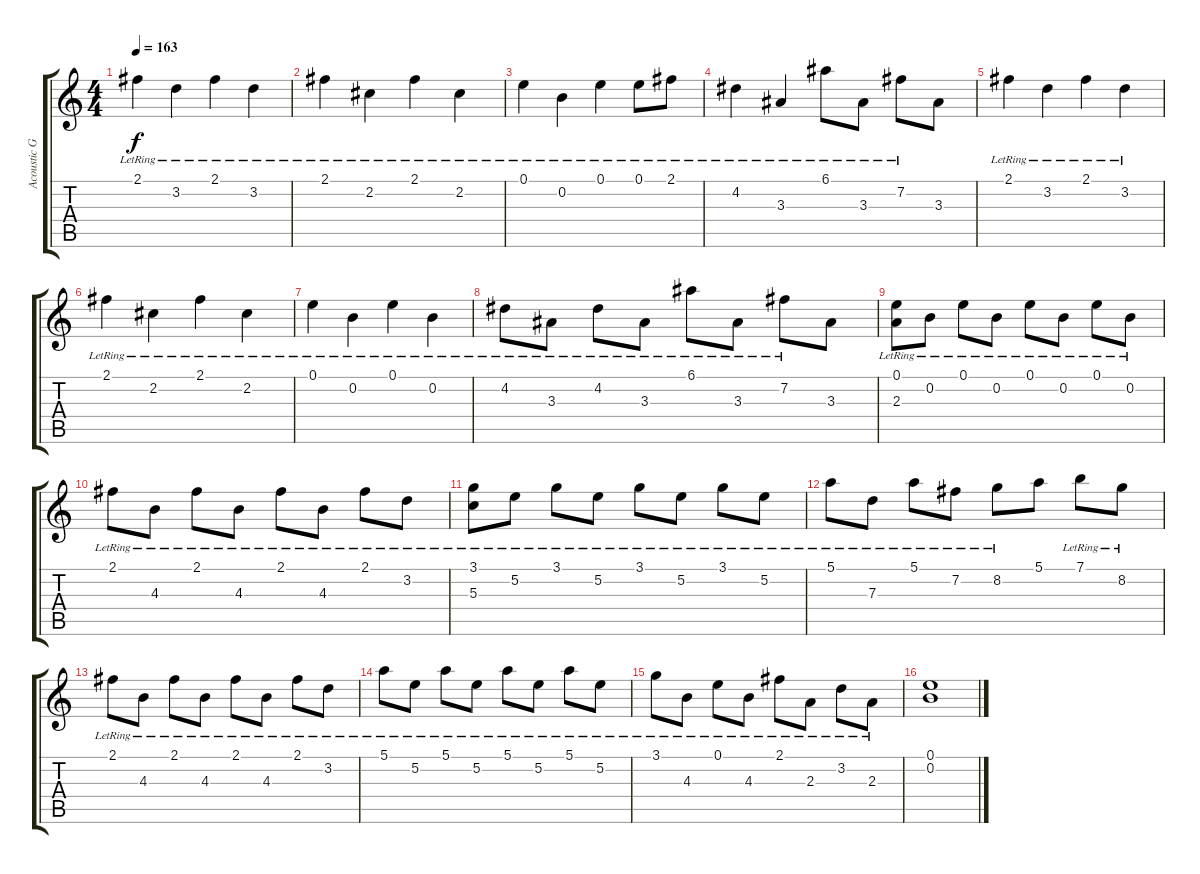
\track ("Acoustic Guitar IV" "Acoustic G") {instrument acousticguitarnylon}
\staff {score tabs}
\tuning (E4 B3 G3 D3 A2 E2) {hide}
\ts (4 4)
\tempo 163
\clef g2
\ks c
2.1{lr}.4{dy f volume 9} 3.2{lr}.4 2.1{lr}.4 3.2{lr}.4 |
2.1{lr}.4 2.2{lr}.4 2.1{lr}.4 2.2{lr}.4 |
0.1{lr}.4 0.2{lr}.4 0.1{lr}.4 0.1{lr}.8 2.1{lr}.8 |
4.2{lr}.4 3.3{lr}.4 6.1{lr}.8 3.3{lr}.8 7.2{lr}.8 3.3.8 |
2.1{lr}.4 3.2{lr}.4 2.1{lr}.4 3.2{lr}.4 |
2.1{lr}.4 2.2{lr}.4 2.1{lr}.4 2.2{lr}.4 |
0.1{lr}.4 0.2{lr}.4 0.1{lr}.4 0.2{lr}.4 |
4.2{lr}.8 3.3{lr}.8 4.2{lr}.8 3.3{lr}.8 6.1{lr}.8 3.3{lr}.8 7.2{lr}.8 3.3.8 |
(0.1{lr} 2.3{lr}).8{volume 12} 0.2{lr}.8 0.1{lr}.8 0.2{lr}.8 0.1{lr}.8 0.2{lr}.8 0.1{lr}.8 0.2{lr}.8 |
2.1{lr}.8 4.3{lr}.8 2.1{lr}.8 4.3{lr}.8 2.1{lr}.8 4.3{lr}.8 2.1{lr}.8 3.2{lr}.8 |
(3.1{lr} 5.3{lr}).8 5.2{lr}.8 3.1{lr}.8 5.2{lr}.8 3.1{lr}.8 5.2{lr}.8 3.1{lr}.8 5.2{lr}.8 |
5.1{lr}.8 7.3{lr}.8 5.1{lr}.8 7.2{lr}.8 8.2{lr}.8 5.1.8 7.1{lr}.8 8.2{lr}.8 |
2.1{lr}.8 4.3{lr}.8 2.1{lr}.8 4.3{lr}.8 2.1{lr}.8 4.3{lr}.8 2.1{lr}.8 3.2{lr}.8 |
5.1{lr}.8 5.2{lr}.8 5.1{lr}.8 5.2{lr}.8 5.1{lr}.8 5.2{lr}.8 5.1{lr}.8 5.2{lr}.8 |
3.1{lr}.8 4.3{lr}.8 0.1{lr}.8 4.3{lr}.8 2.1{lr}.8 2.3{lr}.8 3.2{lr}.8 2.3{lr}.8 |
(0.1 0.2).1
